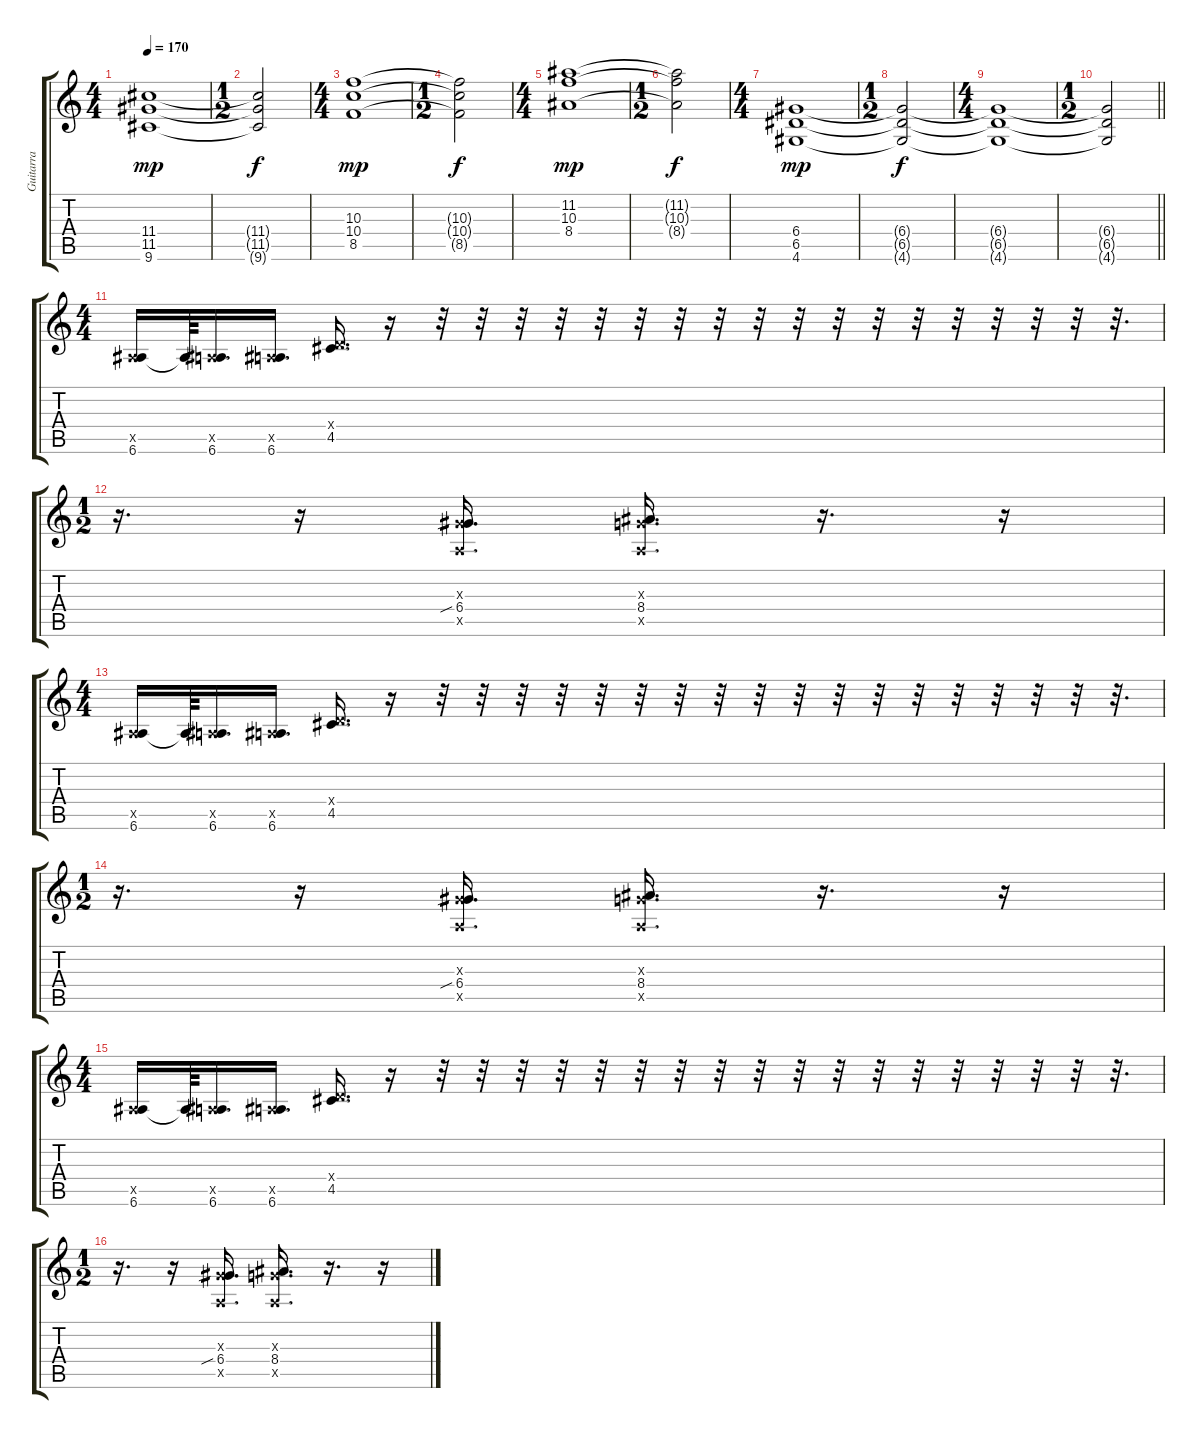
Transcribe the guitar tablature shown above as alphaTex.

\track ("Guitarra" "Guitarra") {instrument overdrivenguitar}
\staff {score tabs}
\tuning (E4 B3 G3 D3 A2 E2) {hide}
\ts (4 4)
\tempo 170
\clef g2
\ks c
(11.4 11.5 9.6).1{dy mp} |
\ts (1 2)
(11.4{t} 11.5{t} 9.6{t}).2{dy f} |
\ts (4 4)
(10.3 10.4 8.5).1{dy mp} |
\ts (1 2)
(10.3{t} 10.4{t} 8.5{t}).2{dy f} |
\ts (4 4)
(11.2 10.3 8.4).1{dy mp} |
\ts (1 2)
(11.2{t} 10.3{t} 8.4{t}).2{dy f} |
\ts (4 4)
(6.4 6.5 4.6).1{dy mp} |
\ts (1 2)
(6.4{t} 6.5{t} 4.6{t}).2{dy f} |
\ts (4 4)
(6.4{t} 6.5{t} 4.6{t}).1 |
\ts (1 2)
\barLineRight lightlight
(6.4{t} 6.5{t} 4.6{t}).2 |
\ts (4 4)
(0.5{x} 6.6).16 6.6{t}.64 (0.5{x} 6.6).16{d} (0.5{x} 6.6).16{d} (0.4{x} 4.5).16{d} r.16 r.32 r.32 r.32 r.32 r.32 r.32 r.32 r.32 r.32 r.32 r.32 r.32 r.32 r.32 r.32 r.32 r.32 r.32{d} |
\ts (1 2)
r.16{d} r.16 (0.3{x} 6.4{sib} 0.5{x}).16{d} (0.3{x} 8.4 0.5{x}).16{d} r.16{d} r.16 |
\ts (4 4)
(0.5{x} 6.6).16 6.6{t}.64 (0.5{x} 6.6).16{d} (0.5{x} 6.6).16{d} (0.4{x} 4.5).16{d} r.16 r.32 r.32 r.32 r.32 r.32 r.32 r.32 r.32 r.32 r.32 r.32 r.32 r.32 r.32 r.32 r.32 r.32 r.32{d} |
\ts (1 2)
r.16{d} r.16 (0.3{x} 6.4{sib} 0.5{x}).16{d} (0.3{x} 8.4 0.5{x}).16{d} r.16{d} r.16 |
\ts (4 4)
(0.5{x} 6.6).16 6.6{t}.64 (0.5{x} 6.6).16{d} (0.5{x} 6.6).16{d} (0.4{x} 4.5).16{d} r.16 r.32 r.32 r.32 r.32 r.32 r.32 r.32 r.32 r.32 r.32 r.32 r.32 r.32 r.32 r.32 r.32 r.32 r.32{d} |
\ts (1 2)
r.16{d} r.16 (0.3{x} 6.4{sib} 0.5{x}).16{d} (0.3{x} 8.4 0.5{x}).16{d} r.16{d} r.16
